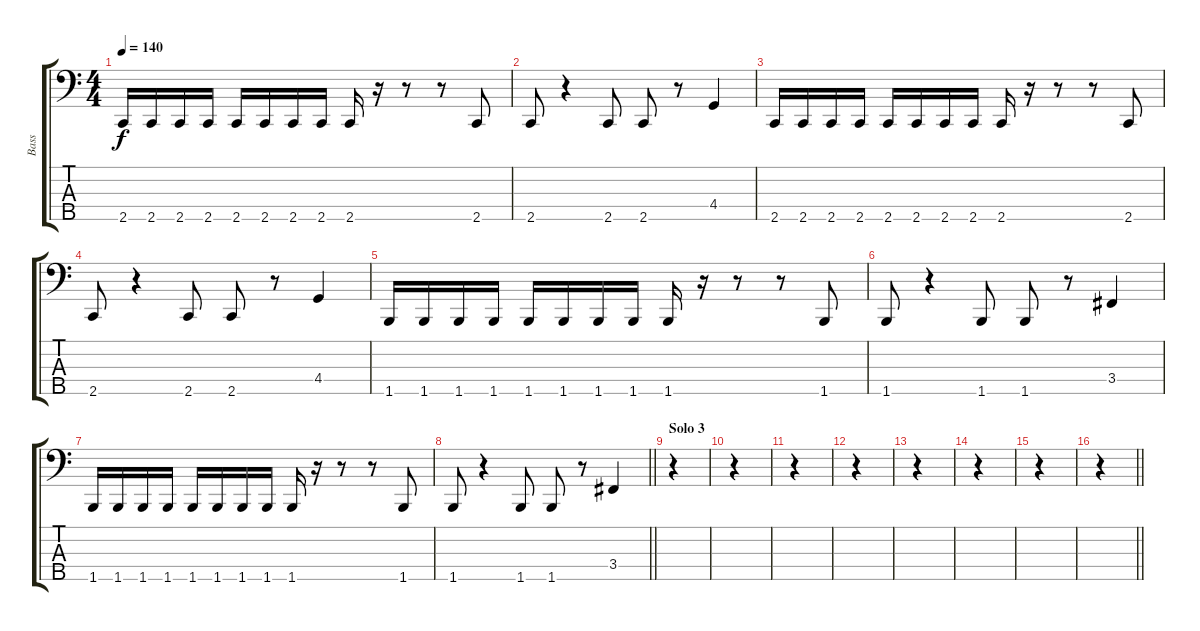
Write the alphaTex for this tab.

\track ("Bass" "Bass") {instrument electricbassfinger}
\staff {score tabs}
\tuning (Gb2 Db2 Ab1 Eb1 Bb0) {hide}
\ts (4 4)
\tempo 140
\clef f4
\ks c
2.5.16{dy f} 2.5.16 2.5.16 2.5.16 2.5.16 2.5.16 2.5.16 2.5.16 2.5.16 r.16 r.8 r.8 2.5.8 |
2.5.8 r.4 2.5.8 2.5.8 r.8 4.4.4 |
2.5.16 2.5.16 2.5.16 2.5.16 2.5.16 2.5.16 2.5.16 2.5.16 2.5.16 r.16 r.8 r.8 2.5.8 |
2.5.8 r.4 2.5.8 2.5.8 r.8 4.4.4 |
1.5.16 1.5.16 1.5.16 1.5.16 1.5.16 1.5.16 1.5.16 1.5.16 1.5.16 r.16 r.8 r.8 1.5.8 |
1.5.8 r.4 1.5.8 1.5.8 r.8 3.4.4 |
1.5.16 1.5.16 1.5.16 1.5.16 1.5.16 1.5.16 1.5.16 1.5.16 1.5.16 r.16 r.8 r.8 1.5.8 |
\barLineRight lightlight
1.5.8 r.4 1.5.8 1.5.8 r.8 3.4.4 |
\section ("" "Solo 3")
r.4 |
r.4 |
r.4 |
r.4 |
r.4 |
r.4 |
r.4 |
\barLineRight lightlight
r.4
